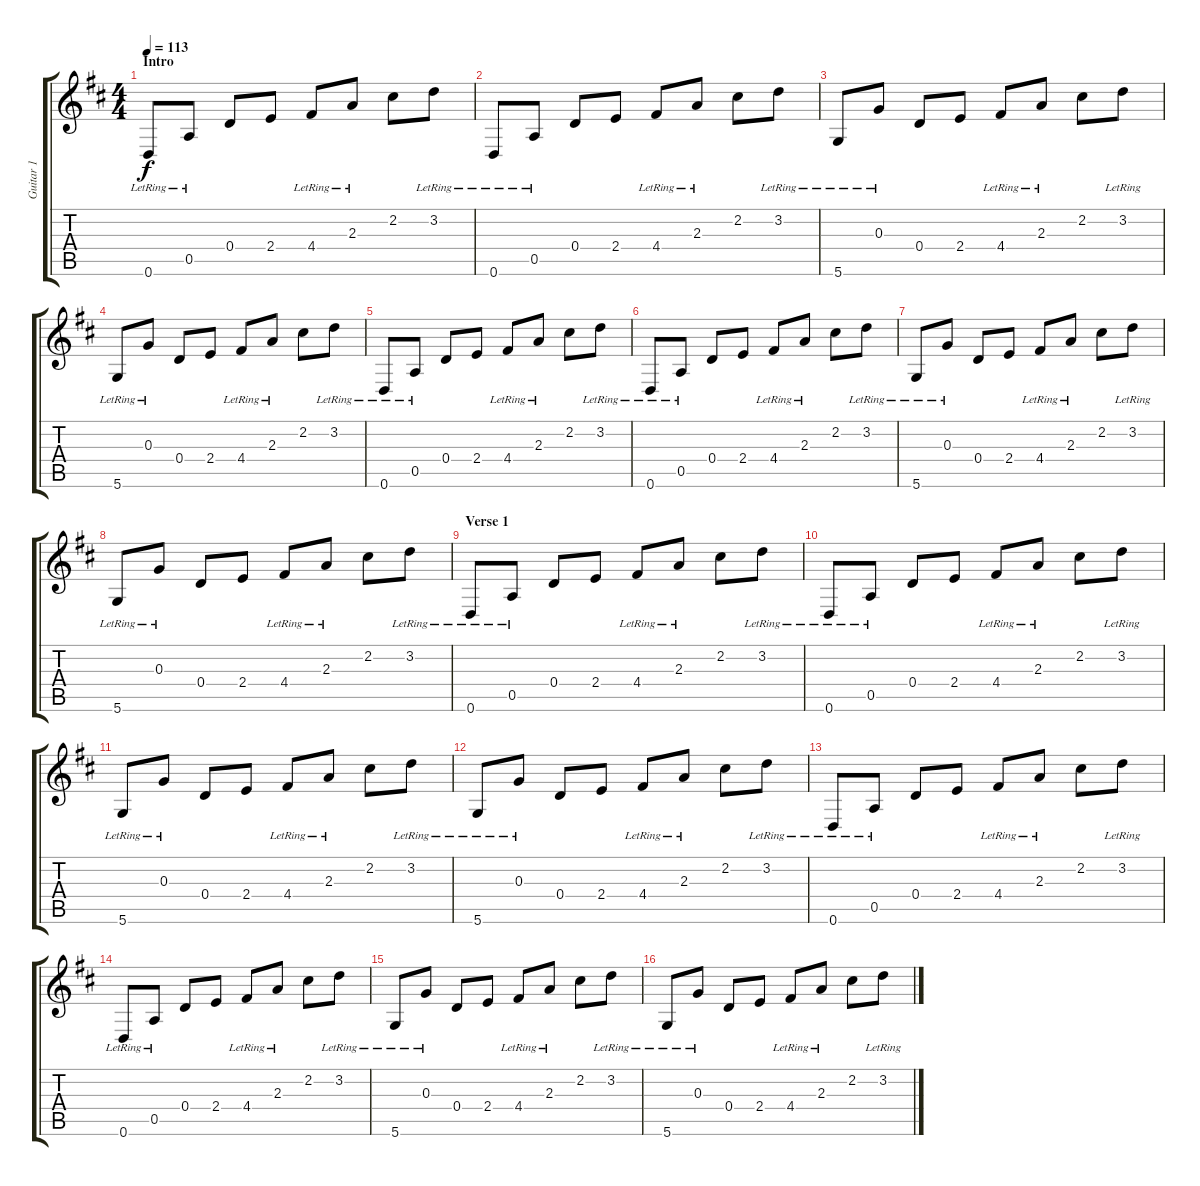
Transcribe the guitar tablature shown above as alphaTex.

\track ("Guitar 1" "Guitar 1") {instrument electricguitarclean}
\staff {score tabs}
\tuning (E4 B3 G3 D3 A2 D2) {hide}
\ts (4 4)
\section ("" "Intro")
\tempo 113
\clef g2
\ks d
0.6{lr}.8{dy f instrument electricguitarclean} 0.5{lr}.8 0.4.8 2.4.8 4.4{lr}.8 2.3{lr}.8 2.2.8 3.2{lr}.8 |
0.6{lr}.8 0.5{lr}.8 0.4.8 2.4.8 4.4{lr}.8 2.3{lr}.8 2.2.8 3.2{lr}.8 |
5.6{lr}.8 0.3{lr}.8 0.4.8 2.4.8 4.4{lr}.8 2.3{lr}.8 2.2.8 3.2{lr}.8 |
5.6{lr}.8 0.3{lr}.8 0.4.8 2.4.8 4.4{lr}.8 2.3{lr}.8 2.2.8 3.2{lr}.8 |
0.6{lr}.8 0.5{lr}.8 0.4.8 2.4.8 4.4{lr}.8 2.3{lr}.8 2.2.8 3.2{lr}.8 |
0.6{lr}.8 0.5{lr}.8 0.4.8 2.4.8 4.4{lr}.8 2.3{lr}.8 2.2.8 3.2{lr}.8 |
5.6{lr}.8 0.3{lr}.8 0.4.8 2.4.8 4.4{lr}.8 2.3{lr}.8 2.2.8 3.2{lr}.8 |
5.6{lr}.8 0.3{lr}.8 0.4.8 2.4.8 4.4{lr}.8 2.3{lr}.8 2.2.8 3.2{lr}.8 |
\section ("" "Verse 1")
0.6{lr}.8 0.5{lr}.8 0.4.8 2.4.8 4.4{lr}.8 2.3{lr}.8 2.2.8 3.2{lr}.8 |
0.6{lr}.8 0.5{lr}.8 0.4.8 2.4.8 4.4{lr}.8 2.3{lr}.8 2.2.8 3.2{lr}.8 |
5.6{lr}.8 0.3{lr}.8 0.4.8 2.4.8 4.4{lr}.8 2.3{lr}.8 2.2.8 3.2{lr}.8 |
5.6{lr}.8 0.3{lr}.8 0.4.8 2.4.8 4.4{lr}.8 2.3{lr}.8 2.2.8 3.2{lr}.8 |
0.6{lr}.8 0.5{lr}.8 0.4.8 2.4.8 4.4{lr}.8 2.3{lr}.8 2.2.8 3.2{lr}.8 |
0.6{lr}.8 0.5{lr}.8 0.4.8 2.4.8 4.4{lr}.8 2.3{lr}.8 2.2.8 3.2{lr}.8 |
5.6{lr}.8 0.3{lr}.8 0.4.8 2.4.8 4.4{lr}.8 2.3{lr}.8 2.2.8 3.2{lr}.8 |
5.6{lr}.8 0.3{lr}.8 0.4.8 2.4.8 4.4{lr}.8 2.3{lr}.8 2.2.8 3.2{lr}.8
